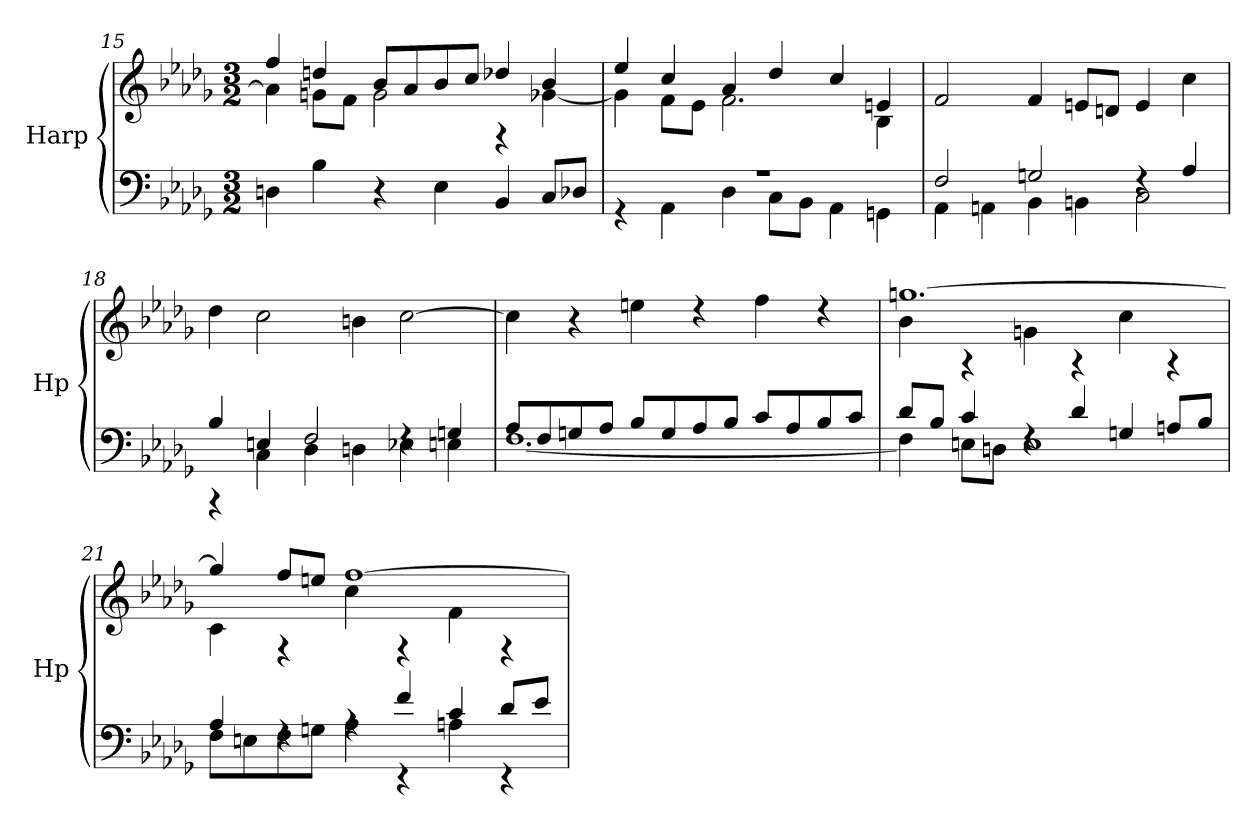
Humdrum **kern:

**kern	**kern
*part1	*part1
*staff2	*staff1
*I"Harp	*
*I'Hp	*
*clefF4	*clefG2
*k[b-e-a-d-g-]	*k[b-e-a-d-g-]
*M3/2	*M3/2
=15	=15
*	*^
4Dn\	4ff/	4a-\]
4B-\	4ddn/	8gn\L
.	.	8f\J
4r	8b-/L	2g\
.	8a-/	.
4E-\	8b-/	.
.	8cc/J	.
4BB-/	4dd-X/	4rF
8C/L	4b-/	[4g-X\
8D-X/J	.	.
=16	=16	=16
*^	*	*
1.r	4r	4ee-/	4g-\]
.	4AA-\	4cc/	8f\L
.	.	.	8e-\J
.	4D-\	4a-/	2.f\
.	8C\L	4dd-/	.
.	8BB-\J	.	.
.	4AA-\	4cc/	.
.	4GGn\	4en/	4B-\
*	*	*v	*v
!!LO:PB:g=z
=17	=17	=17
2F/	4AA-\	2f/
.	4AAn\	.
2Gn/	4BB-\	4f/
.	4BBn\	8en/L
.	.	8dn/J
4rF	2C\	4e/
4A-/	.	4cc\
=18	=18	=18
4B-/	4rAAA	4dd-\
4En/	4C\	2cc\
2F/	4D-\	.
.	4Dn\	4bn\
4rF	4E-X\	[2cc\
4Gn/	4En\	.
=19	=19	=19
8A-/L	[1.F	4cc\]
8F/	.	.
8Gn/	.	4r
8A-/J	.	.
8B-/L	.	4een\
8G/	.	.
8A-/	.	4rdd
8B-/J	.	.
8c/L	.	4ff\
8A-/	.	.
8B-/	.	4rdd
8c/J	.	.
!!LO:LB:g=z
=20	=20	=20
*	*	*^
8d-/L	4F\]	[1.ggn	4b-\
8B-/J	.	.	.
4c/	8En\L	.	4rA
.	8Dn\J	.	.
4rF	1E	.	4gn\
4d-/	.	.	4rA
4Gn/	.	.	4cc\
8An/L	.	.	4rA
8B-/J	.	.	.
=21	=21	=21	=21
4A-/	8F\L	4gg/]	4c\
.	8En\	.	.
4rF	8F\	8ff/L	4rF
.	8Gn\J	8een/J	.
4rA	4A-\	[1ff	4cc\
4f/	4rEE	.	4rF
4c/	4An\	.	4f\
8d-/L	4rEE	.	4rF
8e-/J	.	.	.
*v	*v	*	*
*	*v	*v
=	=
*-	*-
